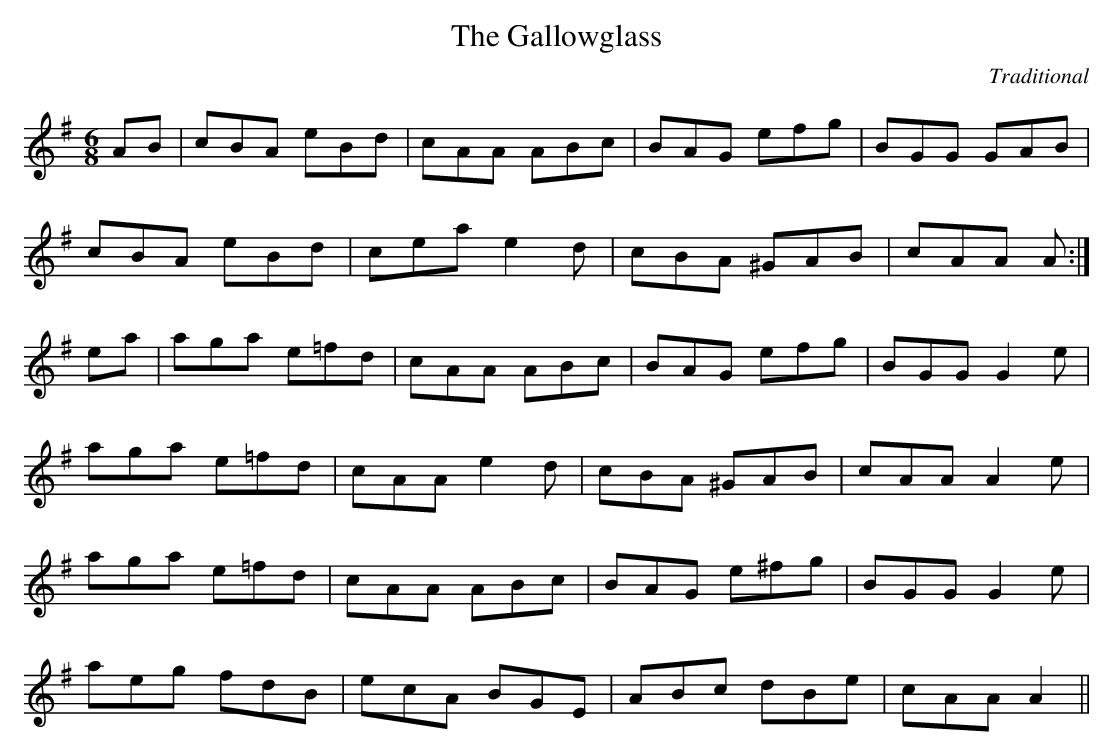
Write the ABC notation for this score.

X:1
T:Gallowglass, The
C:Traditional
M:6/8
L:1/8
K:ADor
AB|cBA eBd|cAA ABc|BAG efg|BGG GAB|!
cBA eBd|cea e2d|cBA ^GAB|cAA A:|!
ea|aga e=fd|cAA ABc|BAG efg|BGG G2e|!
aga e=fd|cAA e2d|cBA ^GAB|cAA A2e|!
aga e=fd|cAA ABc|BAG e^fg|BGG G2e|!
aeg fdB|ecA BGE|ABc dBe|cAA A2||!
